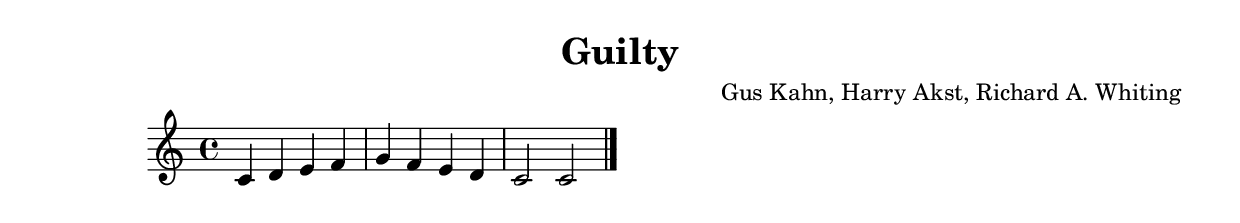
\version "2.24.4"

\header {
  title = "Guilty"
  composer = "Gus Kahn, Harry Akst, Richard A. Whiting"
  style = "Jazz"
}

\score {
  \new Staff {
    \clef treble
    \time 4/4
    \key c \major
    
    % Simple chord progression placeholder
    c'4 d' e' f' |
    g' f' e' d' |
    c'2 c'2 |
    \bar "|."
  }
  \layout {}
  \midi {
    \tempo 4 = 120
  }
}